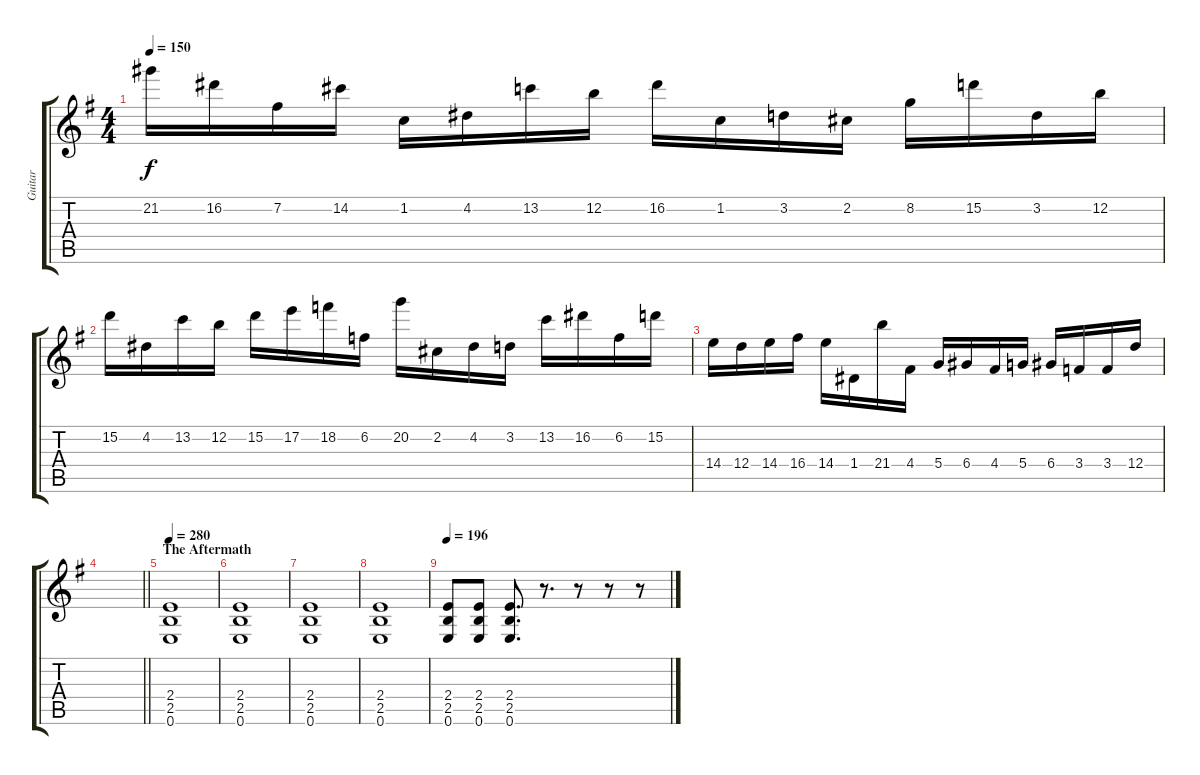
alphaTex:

\track ("Guitar" "Guitar") {instrument distortionguitar}
\staff {score tabs}
\tuning (E4 B3 G3 D3 A2 E2) {hide}
\ts (4 4)
\tempo 150
\clef g2
\ks eminor
21.2.16{dy f} 16.2.16 7.2.16 14.2.16 1.2.16 4.2.16 13.2.16 12.2.16 16.2.16 1.2.16 3.2.16 2.2.16 8.2.16 15.2.16 3.2.16 12.2.16 |
15.2.16{volume 8} 4.2.16 13.2.16 12.2.16 15.2.16 17.2.16 18.2.16 6.2.16 20.2.16 2.2.16 4.2.16 3.2.16 13.2.16 16.2.16 6.2.16 15.2.16 |
14.4.16 12.4.16 14.4.16 16.4.16 14.4.16 1.4.16 21.4.16 4.4.16 5.4.16 6.4.16 4.4.16 5.4.16 6.4.16 3.4.16 3.4.16 12.4.16 |
\barLineRight lightlight
|
\section ("" "The Aftermath")
\tempo 280
(2.4 2.5 0.6).1{volume 13} |
(2.4 2.5 0.6).1 |
(2.4 2.5 0.6).1 |
(2.4 2.5 0.6).1 |
\tempo 196
(2.4 2.5 0.6).8 (2.4 2.5 0.6).8 (2.4 2.5 0.6).8{d} r.8{d} r.8 r.8 r.8
